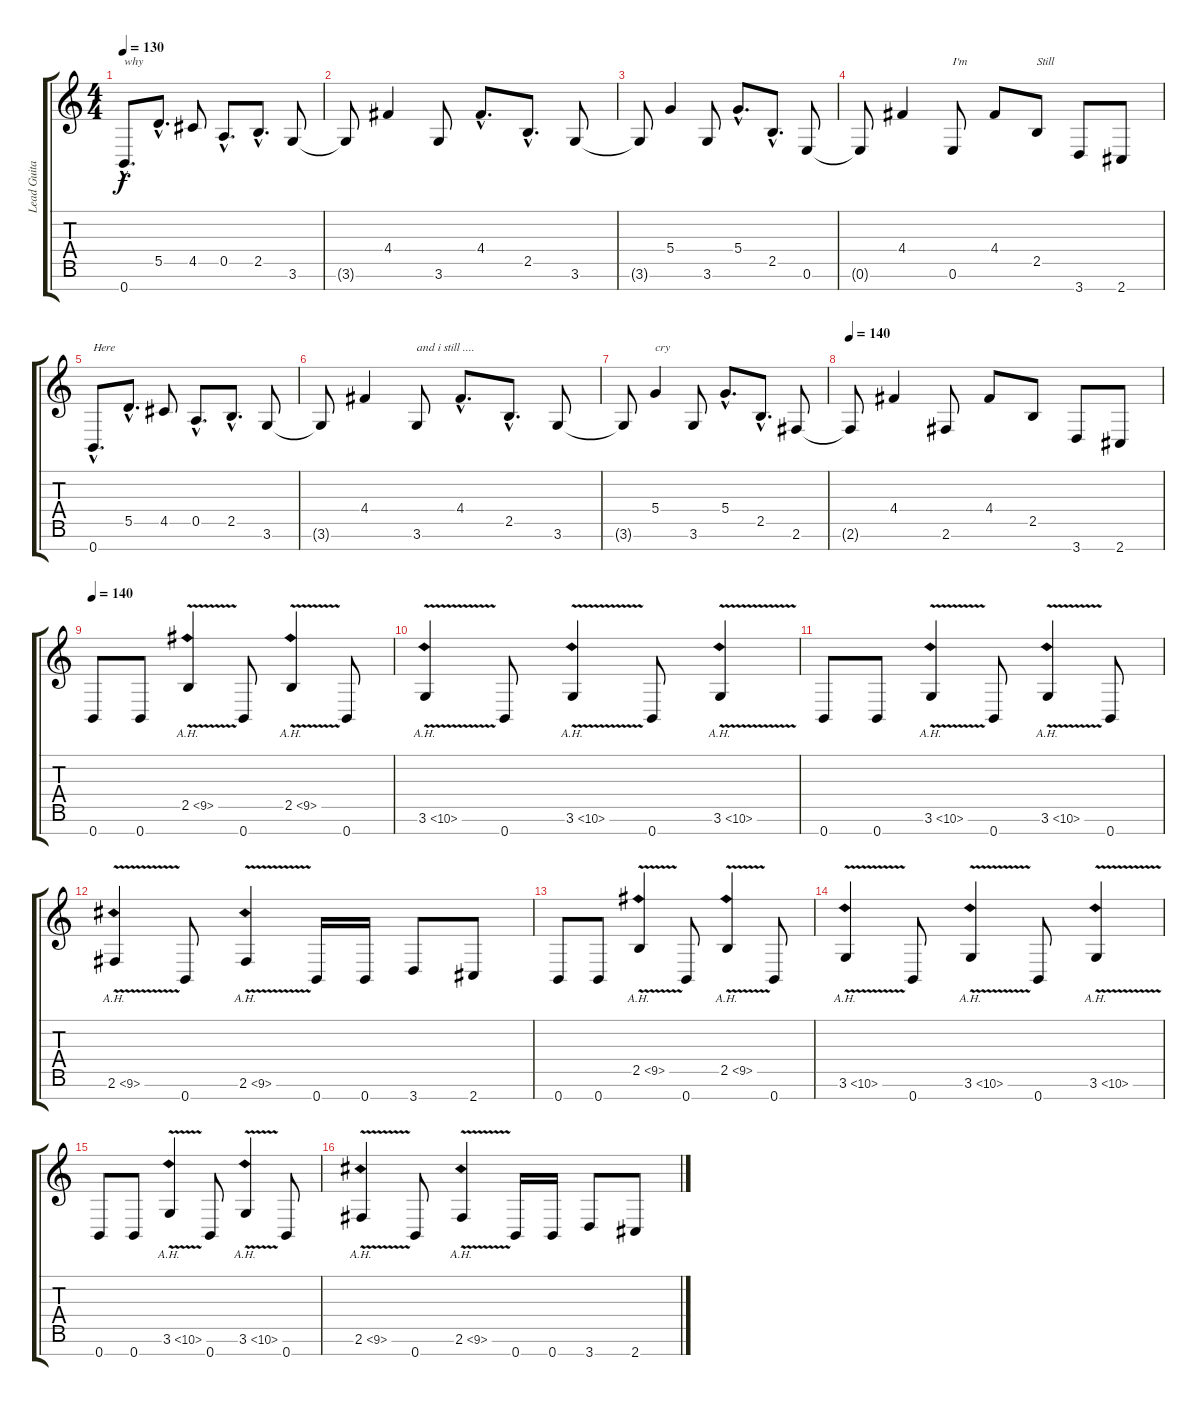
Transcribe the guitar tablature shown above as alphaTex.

\track ("Lead Guitar (2nd Clean Guitar)" "Lead Guita") {instrument distortionguitar}
\staff {score tabs}
\tuning (E4 B3 G3 D3 A2 E2 B1) {hide}
\ts (4 4)
\tempo 130
\clef g2
\ks c
0.7{hac}.8{d txt "why" dy f} 5.5{hac}.8{d} 4.5.8 0.5{hac}.8{d} 2.5{hac}.8{d} 3.6.8 |
3.6{t}.8 4.4.4 3.6.8 4.4{hac}.8{d} 2.5{hac}.8{d} 3.6.8 |
3.6{t}.8 5.4.4 3.6.8 5.4{hac}.8{d} 2.5{hac}.8{d} 0.6.8 |
0.6{t}.8 4.4.4 0.6.8{txt "I'm"} 4.4.8 2.5.8{txt "Still"} 3.7.8 2.7.8 |
0.7{hac}.8{d txt "Here"} 5.5{hac}.8{d} 4.5.8 0.5{hac}.8{d} 2.5{hac}.8{d} 3.6.8 |
3.6{t}.8 4.4.4 3.6.8{txt "and i still ...."} 4.4{hac}.8{d} 2.5{hac}.8{d} 3.6.8 |
3.6{t}.8 5.4.4{txt "cry"} 3.6.8 5.4{hac}.8{d} 2.5{hac}.8{d} 2.6.8 |
\tempo 140
2.6{t}.8 4.4.4 2.6.8 4.4.8 2.5.8 3.7.8 2.7.8 |
\tempo 140
0.7.8{volume 15 instrument distortionguitar} 0.7.8 2.5{ah 7 v}.4 0.7.8 2.5{ah 7 v}.4 0.7.8 |
3.6{ah 7 v}.4 0.7.8 3.6{ah 7 v}.4 0.7.8 3.6{ah 7 v}.4 |
0.7.8 0.7.8 3.6{ah 7 v}.4 0.7.8 3.6{ah 7 v}.4 0.7.8 |
2.6{ah 7 v}.4 0.7.8 2.6{ah 7 v}.4 0.7.16 0.7.16 3.7.8 2.7.8 |
0.7.8 0.7.8 2.5{ah 7 v}.4 0.7.8 2.5{ah 7 v}.4 0.7.8 |
3.6{ah 7 v}.4 0.7.8 3.6{ah 7 v}.4 0.7.8 3.6{ah 7 v}.4 |
0.7.8 0.7.8 3.6{ah 7 v}.4 0.7.8 3.6{ah 7 v}.4 0.7.8 |
2.6{ah 7 v}.4 0.7.8 2.6{ah 7 v}.4 0.7.16 0.7.16 3.7.8 2.7.8
